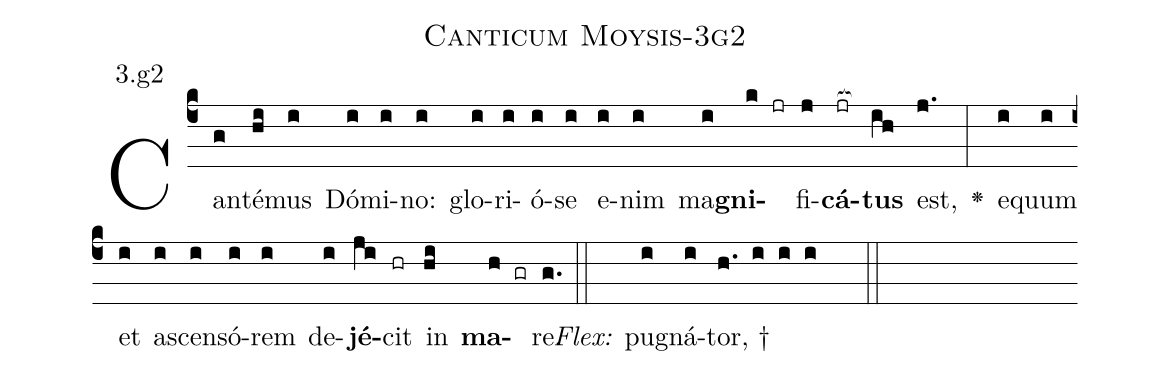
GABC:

name: Canticum Moysis-3g2;
annotation: 3.g2;
%%
(c4)Can(g)té(hi)mus(i) Dó(i)mi(i)no:(i) glo(i)ri(i)ó(i)se(i) e(i)nim(i) ma(i)<b>gni</b>(k jr)fi(j)<b>cá</b>(jr[ocb:1{])<b>tus</b>(ih[ocb:0}]) est,(j.) <v>\greheightstar</v>(:) e(i)quum(i) et(i) a(i)scen(i)só(i)rem(i) de(i)<b>jé</b>(ji)cit(hr) in(hi) <b>ma</b>(h gr)re.(g.) (::)
<i>Flex:</i>()  pu(i)gná(i)tor, †(h. i i i  ::)

%E(i) u(i) o(ji) u(hi) a(h) e.(g.) (::)
